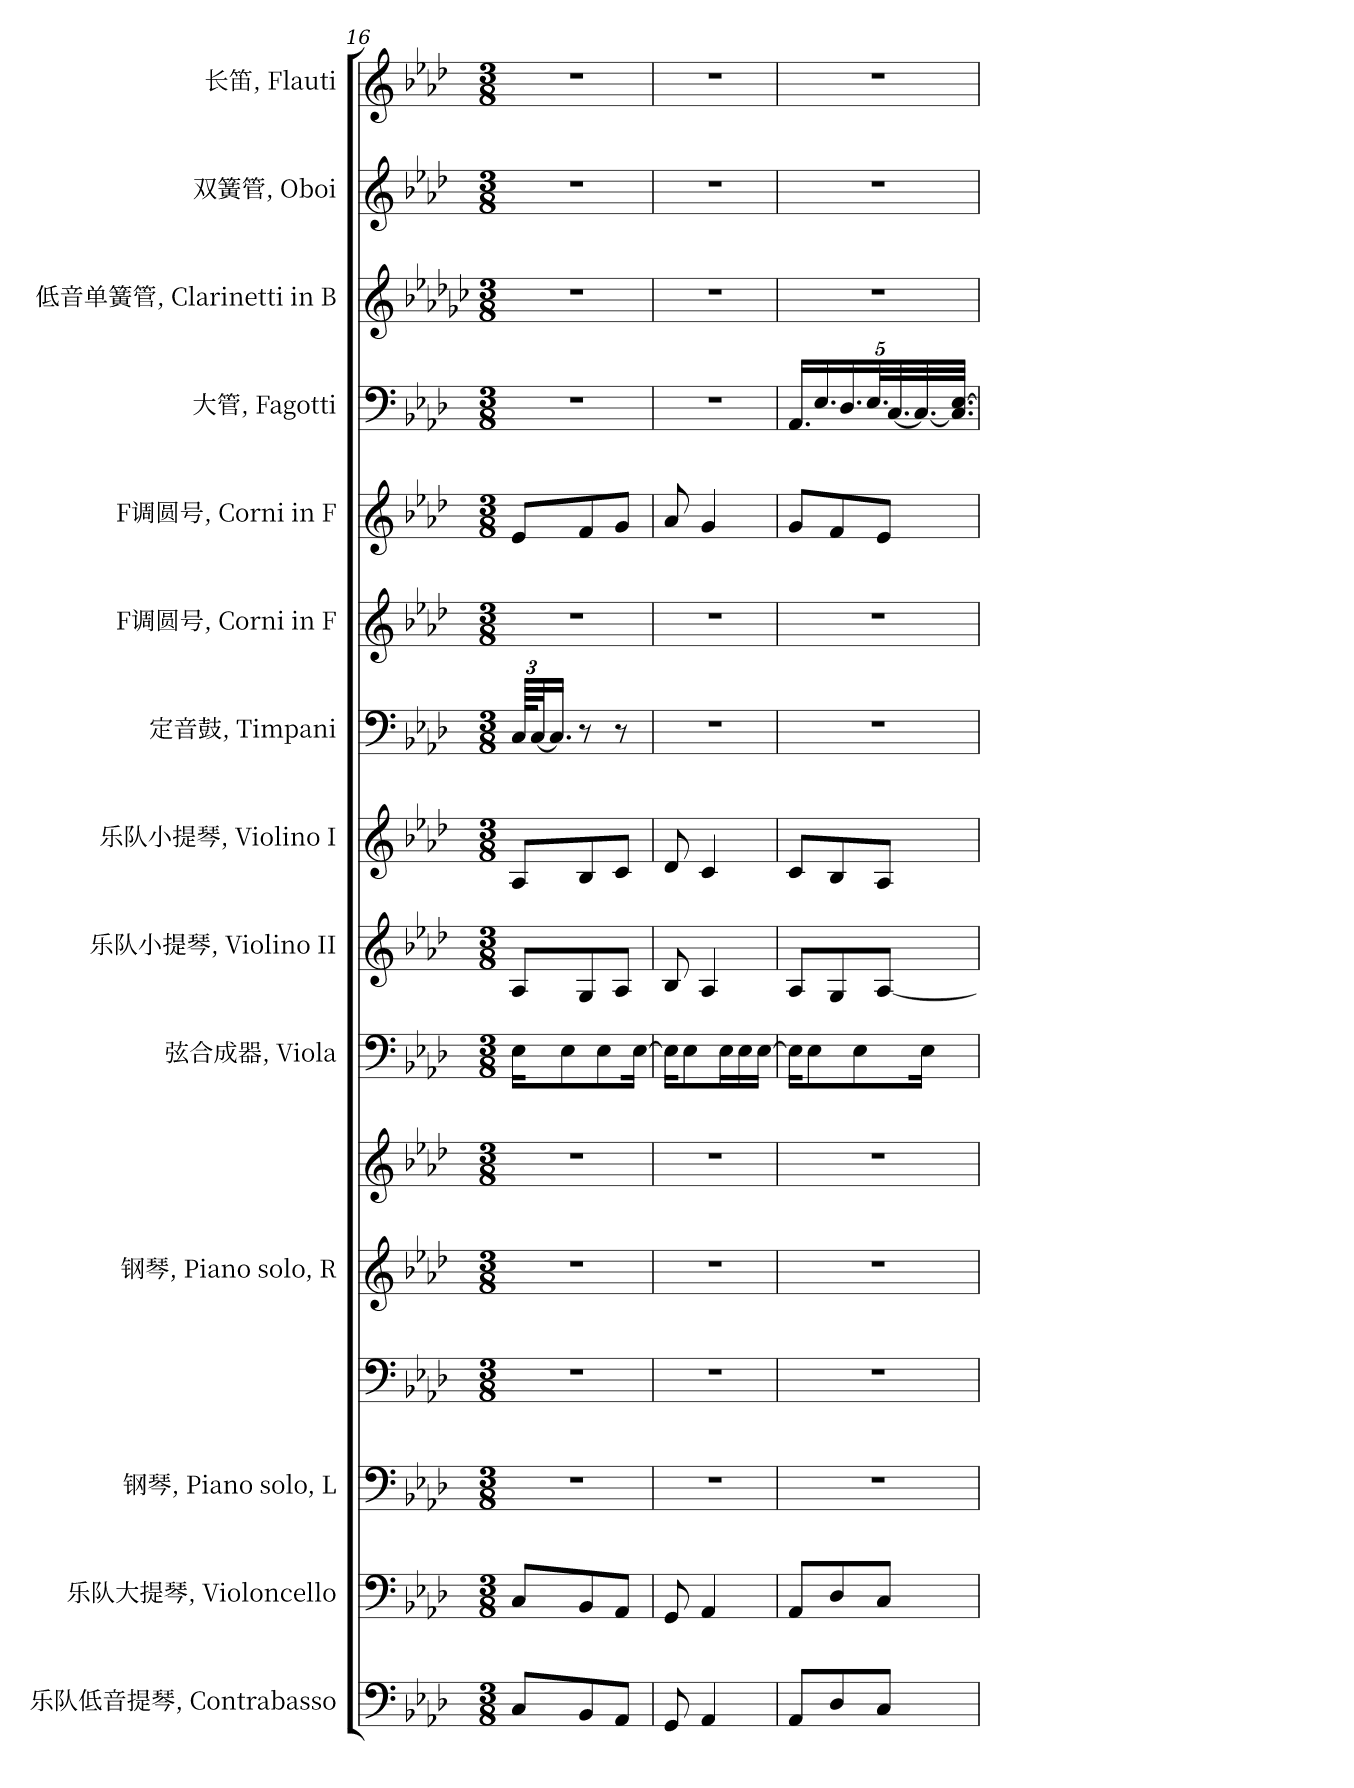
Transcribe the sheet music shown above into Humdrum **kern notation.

**kern	**kern	**kern	**kern	**kern	**kern	**kern	**kern	**kern	**kern	**kern	**kern	**kern	**kern	**kern	**kern
*part14	*part13	*part12	*part12	*part11	*part11	*part10	*part9	*part8	*part7	*part6	*part5	*part4	*part3	*part2	*part1
*staff16	*staff15	*staff14	*staff13	*staff12	*staff11	*staff10	*staff9	*staff8	*staff7	*staff6	*staff5	*staff4	*staff3	*staff2	*staff1
*I"乐队低音提琴, Contrabasso	*I"乐队大提琴, Violoncello	*I"钢琴, Piano solo, L	*	*I"钢琴, Piano solo, R	*	*I"弦合成器, Viola	*I"乐队小提琴, Violino II	*I"乐队小提琴, Violino I	*I"定音鼓, Timpani	*I"F调圆号, Corni in F	*I"F调圆号, Corni in F	*I"大管, Fagotti	*I"低音单簧管, Clarinetti in B	*I"双簧管, Oboi	*I"长笛, Flauti
*I'Cbs.	*	*I'Pno.	*	*I'Pno.	*	*	*	*	*I'Timp.	*	*	*	*	*I'Ob.	*I'Fl.
!!LO:PB:g=z
*clefF4	*clefF4	*clefF4	*clefF4	*clefG2	*clefG2	*clefF4	*clefG2	*clefG2	*clefF4	*clefG2	*clefG2	*clefF4	*clefG2	*clefG2	*clefG2
*ITrd7c12	*	*	*	*	*	*	*	*	*	*ITrd4c7	*ITrd4c7	*	*ITrd8c14	*	*
*k[b-e-a-d-]	*k[b-e-a-d-]	*k[b-e-a-d-]	*k[b-e-a-d-]	*k[b-e-a-d-]	*k[b-e-a-d-]	*k[b-e-a-d-]	*k[b-e-a-d-]	*k[b-e-a-d-]	*k[b-e-a-d-]	*k[b-e-a-d-g-]	*k[b-e-a-d-g-]	*k[b-e-a-d-]	*k[b-e-a-d-g-c-]	*k[b-e-a-d-]	*k[b-e-a-d-]
*M3/8	*M3/8	*M3/8	*M3/8	*M3/8	*M3/8	*M3/8	*M3/8	*M3/8	*M3/8	*M3/8	*M3/8	*M3/8	*M3/8	*M3/8	*M3/8
*MM25	*MM25	*MM25	*MM25	*MM25	*MM25	*MM25	*MM25	*MM25	*MM25	*MM25	*MM25	*MM25	*MM25	*MM25	*MM25
*	*	*	*	*	*	*	*	*	*Xbrackettup	*	*	*	*	*	*
=16	=16	=16	=16	=16	=16	=16	=16	=16	=16	=16	=16	=16	=16	=16	=16
8CC/L	8C/L	4.r	4.r	4.r	4.r	16E-\KL	8A-/L	8A-/L	96C/KLLL	4.r	8A-/L	4.r	4.r	4.r	4.r
.	.	.	.	.	.	.	.	.	[48C/J	.	.	.	.	.	.
.	.	.	.	.	.	.	.	.	16.C/JJ]	.	.	.	.	.	.
.	.	.	.	.	.	8E-\	.	.	.	.	.	.	.	.	.
8BBB-/	8BB-/	.	.	.	.	.	8G/	8B-/	8r	.	8B-/	.	.	.	.
.	.	.	.	.	.	8E-\	.	.	.	.	.	.	.	.	.
8AAA-/J	8AA-/J	.	.	.	.	.	8A-/J	8c/J	8r	.	8c/J	.	.	.	.
.	.	.	.	.	.	[16E-\Jk	.	.	.	.	.	.	.	.	.
=17	=17	=17	=17	=17	=17	=17	=17	=17	=17	=17	=17	=17	=17	=17	=17
*	*	*	*	*	*	*	*	*	*	*	*	*	*	*	*MM25
8GGG/	8GG/	4.r	4.r	4.r	4.r	16E-\KL]	8B-/	8d-/	4.r	4.r	8d-/	4.r	4.r	4.r	4.r
.	.	.	.	.	.	8E-\	.	.	.	.	.	.	.	.	.
4AAA-/	4AA-/	.	.	.	.	.	4A-/	4c/	.	.	4c/	.	.	.	.
.	.	.	.	.	.	16E-\L	.	.	.	.	.	.	.	.	.
.	.	.	.	.	.	16E-\	.	.	.	.	.	.	.	.	.
.	.	.	.	.	.	[16E-\JJ	.	.	.	.	.	.	.	.	.
=18	=18	=18	=18	=18	=18	=18	=18	=18	=18	=18	=18	=18	=18	=18	=18
*	*	*	*	*	*	*	*	*	*	*	*	*Xbrackettup	*	*	*
*	*	*	*	*	*	*	*	*	*	*	*	*	*	*	*MM25
8AAA-/L	8AA-/L	4.r	4.r	4.r	4.r	16E-\KL]	8A-/L	8c/L	4.r	4.r	8c/L	20.AA-/LL	4.r	4.r	4.r
.	.	.	.	.	.	8E-\	.	.	.	.	.	.	.	.	.
.	.	.	.	.	.	.	.	.	.	.	.	20.E-/	.	.	.
8DD-/	8D-/	.	.	.	.	.	8G/	8B-/	.	.	8B-/	.	.	.	.
.	.	.	.	.	.	.	.	.	.	.	.	20.D-/	.	.	.
.	.	.	.	.	.	8E-\	.	.	.	.	.	.	.	.	.
.	.	.	.	.	.	.	.	.	.	.	.	40.E-/L	.	.	.
8CC/J	8C/J	.	.	.	.	.	[8A-/J	8A-/J	.	.	8A-/J	.	.	.	.
.	.	.	.	.	.	.	.	.	.	.	.	[40.C/	.	.	.
.	.	.	.	.	.	.	.	.	.	.	.	40.C/_	.	.	.
.	.	.	.	.	.	16E-\Jk	.	.	.	.	.	.	.	.	.
.	.	.	.	.	.	.	.	.	.	.	.	40.C/] [40.E-/JJJ	.	.	.
=	=	=	=	=	=	=	=	=	=	=	=	=	=	=	=
*-	*-	*-	*-	*-	*-	*-	*-	*-	*-	*-	*-	*-	*-	*-	*-
